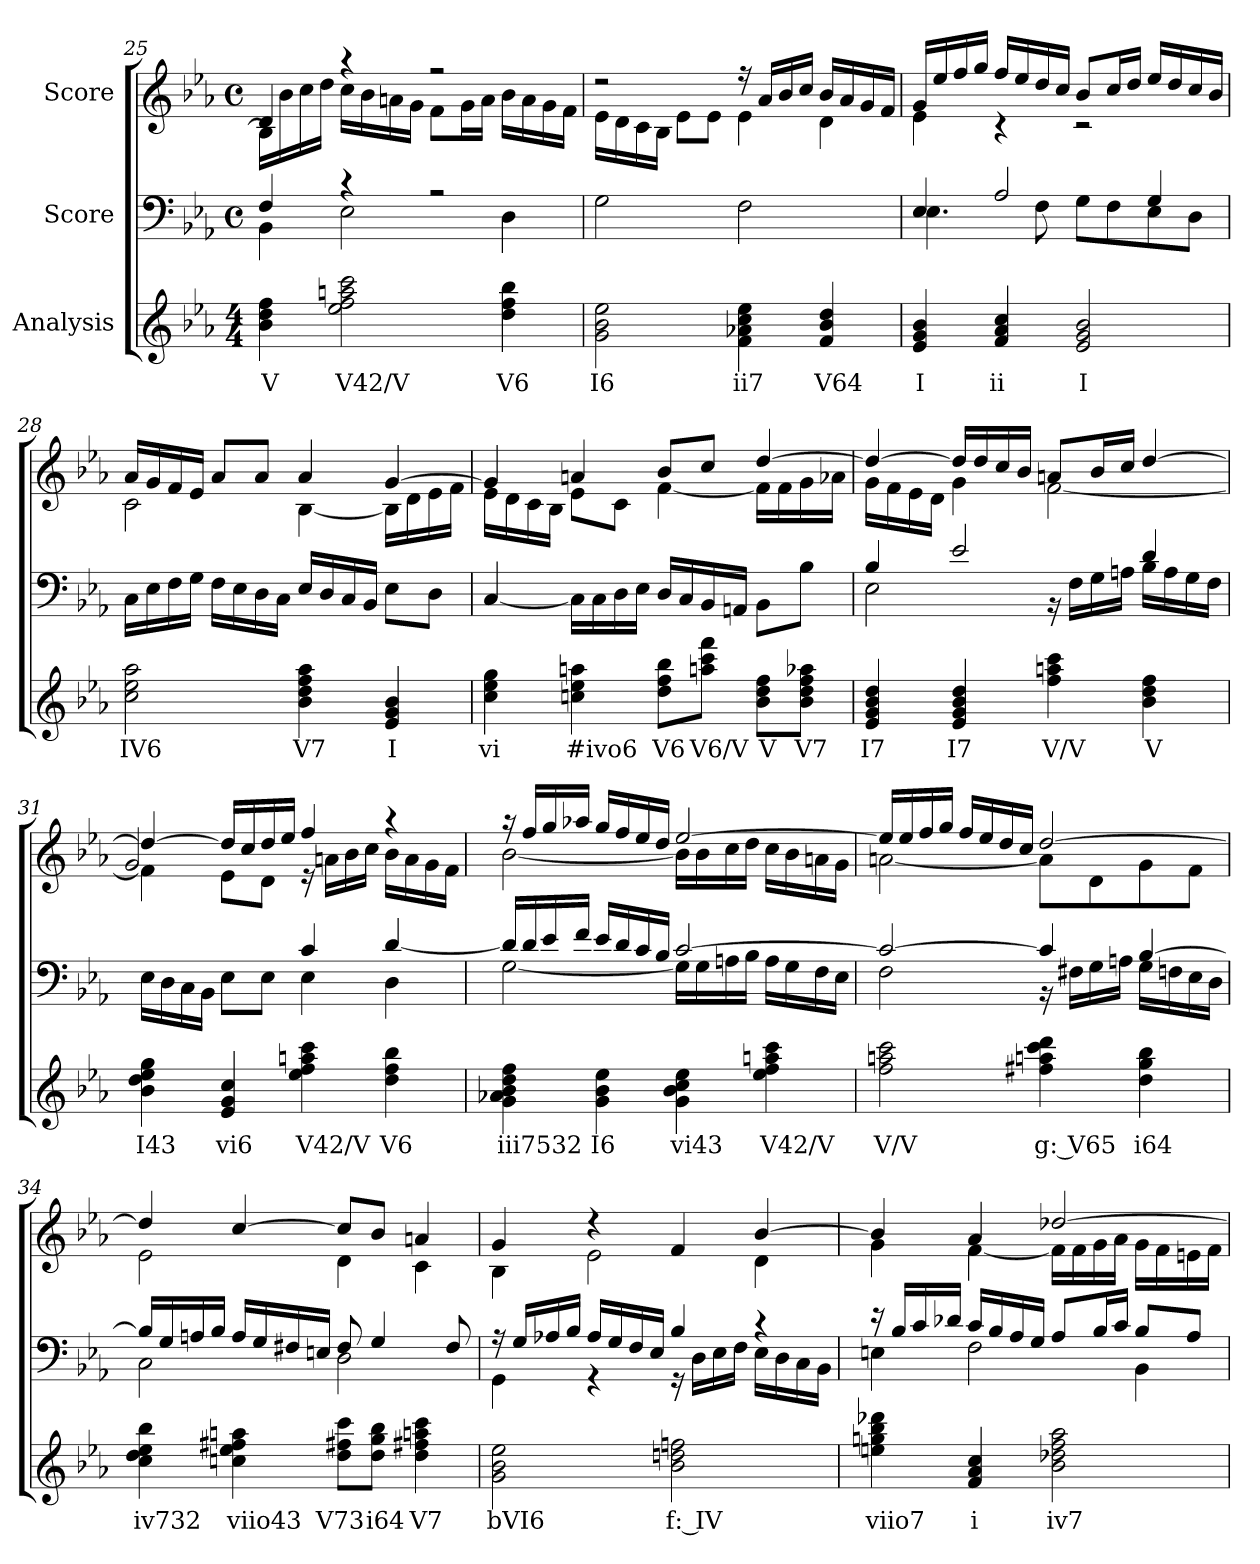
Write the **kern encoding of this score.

**kern	**text	**kern	**kern
*part3	*part3	*part2	*part1
*staff3	*staff3	*staff2	*staff1
*I"Analysis	*	*I"Score	*I"Score
*	*	*clefF4	*clefG2
*k[b-e-a-]	*	*k[b-e-a-]	*k[b-e-a-]
*M4/4	*	*M4/4	*M4/4
*	*	*met(c)	*met(c)
=25	=25	=25	=25
*	*	*^	*^
4b- 4dd 4ff	V	4F/	4BB-\	4d/	16B-\LL]
.	.	.	.	.	16b-\
.	.	.	.	.	16cc\
.	.	.	.	.	16dd\JJ
2ee- 2ff 2aan 2ccc	V42/V	4r	2E-\	4r	16cc\LL
.	.	.	.	.	16b-\
.	.	.	.	.	16an\
.	.	.	.	.	16g\JJ
.	.	2r	.	2r	8f\L
.	.	.	.	.	16g\L
.	.	.	.	.	16a\JJ
4dd 4ff 4bb-	V6	.	4D\	.	16b-\LL
.	.	.	.	.	16a\
.	.	.	.	.	16g\
.	.	.	.	.	16f\JJ
*	*	*v	*v	*	*
=26	=26	=26	=26	=26
2g 2b- 2ee-	I6	2G\	2r	16e-\LL
.	.	.	.	16d\
.	.	.	.	16c\
.	.	.	.	16B-\JJ
.	.	.	.	8e-\L
.	.	.	.	8e-\J
4f 4a-X 4cc 4ee-	ii7	2F\	16r	4e-\
.	.	.	16a-/LL	.
.	.	.	16b-/	.
.	.	.	16cc/JJ	.
4f 4b- 4dd	V64	.	16b-/LL	4d\
.	.	.	16a-/	.
.	.	.	16g/	.
.	.	.	16f/JJ	.
!!LO:PB:g=z	!!
=27	=27	=27	=27	=27
*	*	*^	*	*
4e- 4g 4b-	I	4E-/	4.E-\	16g/LL	4e-\
.	.	.	.	16ee-/	.
.	.	.	.	16ff/	.
.	.	.	.	16gg/JJ	.
4f 4a- 4cc	ii	2A-/	.	16ff/LL	4r
.	.	.	.	16ee-/	.
.	.	.	8F\	16dd/	.
.	.	.	.	16cc/JJ	.
2e- 2g 2b-	I	.	8G\L	8b-/L	2r
.	.	.	8F\	16cc/L	.
.	.	.	.	16dd/JJ	.
.	.	4G/	8E-\	16ee-/LL	.
.	.	.	.	16dd/	.
.	.	.	8D\J	16cc/	.
.	.	.	.	16b-/JJ	.
*	*	*v	*v	*	*
=28	=28	=28	=28	=28
2cc 2ee- 2aa-	IV6	16C\LL	16a-/LL	2c\
.	.	16E-\	16g/	.
.	.	16F\	16f/	.
.	.	16G\JJ	16e-/JJ	.
.	.	16F\LL	8a-/L	.
.	.	16E-\	.	.
.	.	16D\	8a-/J	.
.	.	16C\JJ	.	.
4b- 4dd 4ff 4aa-	V7	16E-/LL	4a-/	[4B-\
.	.	16D/	.	.
.	.	16C/	.	.
.	.	16BB-/JJ	.	.
4e- 4g 4b-	I	8E-\L	[4g/	16B-\LL]
.	.	.	.	16d\
.	.	8D\J	.	16e-\
.	.	.	.	16f\JJ
=29	=29	=29	=29	=29
4cc 4ee- 4gg	vi	[4C/	4g/]	16e-\LL
.	.	.	.	16d\
.	.	.	.	16c\
.	.	.	.	16B-\JJ
4ccn 4ee- 4aan	#ivo6	16C\LL]	4an/	8e-\L
.	.	16C\	.	.
.	.	16D\	.	8c\J
.	.	16E-\JJ	.	.
8dd 8ff 8bb-L	V6	16D/LL	8b-/L	[4f\
.	.	16C/	.	.
8aan 8ccc 8fffJ	V6/V	16BB-/	8cc/J	.
.	.	16AAn/JJ	.	.
8b- 8dd 8ffL	V	8BB-\L	[4dd/	16f\LL]
.	.	.	.	16f\
8b- 8dd 8ff 8aa-XJ	V7	8B-\J	.	16g\
.	.	.	.	16a-X\JJ
!!LO:LB:g=z	!!
=30	=30	=30	=30	=30
*	*	*^	*	*
4e- 4g 4b- 4dd	I7	4B-/	2E-\	4dd/_	16g\LL
.	.	.	.	.	16f\
.	.	.	.	.	16e-\
.	.	.	.	.	16d\JJ
4e- 4g 4b- 4dd	I7	2e-/	.	16dd/LL]	4g\
.	.	.	.	16dd/	.
.	.	.	.	16cc/	.
.	.	.	.	16b-/JJ	.
4ff 4aan 4ccc	V/V	.	16r	8an/L	[2f\
.	.	.	16F\LL	.	.
.	.	.	16G\	16b-/L	.
.	.	.	16An\JJ	16cc/JJ	.
4b- 4dd 4ff	V	4d/	16B-\LL	[4dd/	.
.	.	.	16A\	.	.
.	.	.	16G\	.	.
.	.	.	16F\JJ	.	.
*	*	*v	*v	*	*
*	*	*	*v	*v
=31	=31	=31	=31
*	*	*^	*^
*	*	*	*^	*	*^
4b- 4dd 4ee- 4gg	I43	2ryy	2ryy	16E-\LL	4dd/_	4f\]	2g/
.	.	.	.	16D\	.	.	.
.	.	.	.	16C\	.	.	.
.	.	.	.	16BB-\JJ	.	.	.
4e- 4g 4cc	vi6	.	.	8E-\L	16dd/LL]	8e-\L	.
.	.	.	.	.	16cc/	.	.
.	.	.	.	8E-\J	16dd/	8d\J	.
.	.	.	.	.	16ee-/JJ	.	.
4ee- 4ff 4aan 4ccc	V42/V	2ryy	4c/	4E-\	4ff/	2ryy	16r
.	.	.	.	.	.	.	16an\LL
.	.	.	.	.	.	.	16b-\
.	.	.	.	.	.	.	16cc\JJ
4dd 4ff 4bb-	V6	.	[4d/	4D\	4r	.	16b-\LL
.	.	.	.	.	.	.	16a\
.	.	.	.	.	.	.	16g\
.	.	.	.	.	.	.	16f\JJ
*	*	*v	*v	*v	*	*	*
*	*	*	*v	*v	*v
=32	=32	=32	=32
*	*	*^	*^
4g 4a-X 4b- 4dd 4ff	iii7532	16d/LL]	[2G\	16r	[2b-\
.	.	16d/	.	16ff/LL	.
.	.	16e-/	.	16gg/	.
.	.	16f/JJ	.	16aa-X/JJ	.
4g 4b- 4ee-	I6	16e-/LL	.	16gg/LL	.
.	.	16d/	.	16ff/	.
.	.	16c/	.	16ee-/	.
.	.	16B-/JJ	.	16dd/JJ	.
4g 4b- 4cc 4ee-	vi43	[2c/	16G\LL]	[2ee-/	16b-\LL]
.	.	.	16G\	.	16b-\
.	.	.	16An\	.	16cc\
.	.	.	16B-\JJ	.	16dd\JJ
4ee- 4ff 4aan 4ccc	V42/V	.	16A\LL	.	16cc\LL
.	.	.	16G\	.	16b-\
.	.	.	16F\	.	16an\
.	.	.	16E-\JJ	.	16g\JJ
!!LO:LB:g=z	!!
=33	=33	=33	=33	=33	=33
2ff 2aan 2ccc	V/V	2c/_	2F\	16ee-/LL]	[2an\
.	.	.	.	16ee-/	.
.	.	.	.	16ff/	.
.	.	.	.	16gg/JJ	.
.	.	.	.	16ff/LL	.
.	.	.	.	16ee-/	.
.	.	.	.	16dd/	.
.	.	.	.	16cc/JJ	.
4ff#X 4aan 4ccc 4ddd	g: V65	4c/]	16r	[2dd/	8a\L]
.	.	.	16F#X\LL	.	.
.	.	.	16G\	.	8d\
.	.	.	16An\JJ	.	.
4dd 4gg 4bb-	i64	[4B-/	16G\LL	.	8g\
.	.	.	16Fn\	.	.
.	.	.	16E-\	.	8f\J
.	.	.	16D\JJ	.	.
=34	=34	=34	=34	=34	=34
4cc 4dd 4ee- 4bb-	iv732	16B-/LL]	2C\	4dd/]	2e-\
.	.	16G/	.	.	.
.	.	16An/	.	.	.
.	.	16B-/JJ	.	.	.
4ccn 4ee- 4ff#X 4aan	viio43	16A/LL	.	[4cc/	.
.	.	16G/	.	.	.
.	.	16F#X/	.	.	.
.	.	16En/JJ	.	.	.
8dd 8ff#X 8cccL	V73	8F#/	2D\	8cc/L]	4d\
8dd 8gg 8bb-J	i64	4G/	.	8b-/J	.
4dd 4ff#X 4aan 4ccc	V7	.	.	4an/	4c\
.	.	8F#/	.	.	.
=35	=35	=35	=35	=35	=35
2g 2b- 2ee-	bVI6	16r	4GG\	4g/	4B-\
.	.	16G/LL	.	.	.
.	.	16A-X/	.	.	.
.	.	16B-/JJ	.	.	.
.	.	16A-/LL	4r	4r	2e-\
.	.	16G/	.	.	.
.	.	16F/	.	.	.
.	.	16E-/JJ	.	.	.
2b- 2ddn 2ffn	f: IV	4B-/	16r	4f/	.
.	.	.	16D\LL	.	.
.	.	.	16E-\	.	.
.	.	.	16F\JJ	.	.
.	.	4r	16E-\LL	[4b-/	4d\
.	.	.	16D\	.	.
.	.	.	16C\	.	.
.	.	.	16BB-\JJ	.	.
!!LO:LB:g=z	!!
=36	=36	=36	=36	=36	=36
4een 4ggn 4bb- 4ddd-X	viio7	16r	4En\	4b-/]	4g\
.	.	16B-/LL	.	.	.
.	.	16c/	.	.	.
.	.	16d-X/JJ	.	.	.
4f 4a- 4cc	i	16c/LL	2F\	4a-/	[4f\
.	.	16B-/	.	.	.
.	.	16A-/	.	.	.
.	.	16G/JJ	.	.	.
2b- 2dd-X 2ff 2aa-	iv7	8A-/L	.	[2dd-X/	16f\LL]
.	.	.	.	.	16f\
.	.	16B-/L	.	.	16g\
.	.	16c/JJ	.	.	16a-\JJ
.	.	8B-/L	4BB-\	.	16g\LL
.	.	.	.	.	16f\
.	.	8A-/J	.	.	16en\
.	.	.	.	.	16f\JJ
*	*	*v	*v	*	*
*	*	*	*v	*v
=	=	=	=
*-	*-	*-	*-
